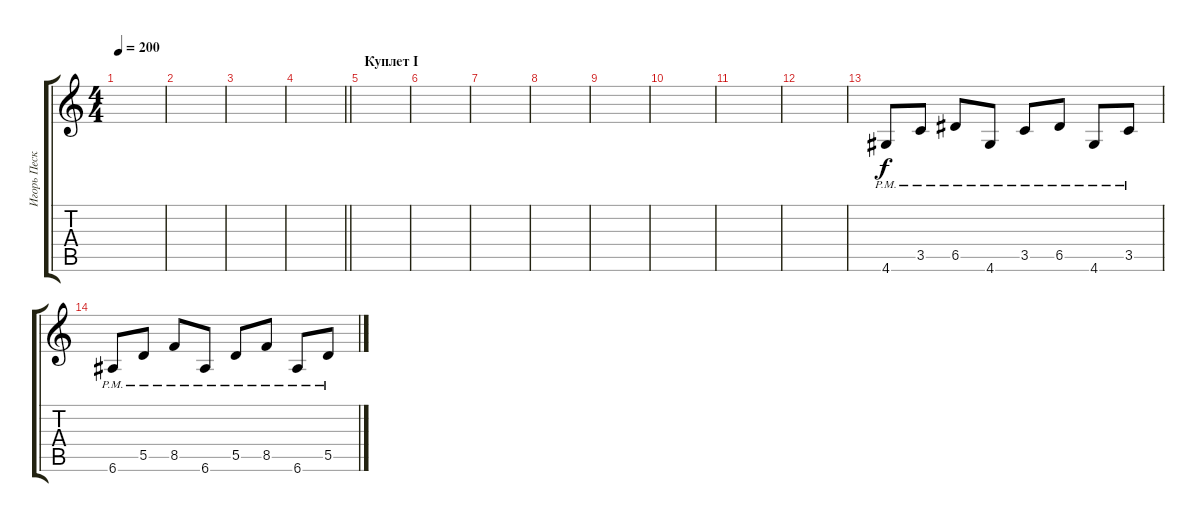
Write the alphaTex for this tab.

\track ("Игорь Пескарёв" "Игорь Песк") {instrument distortionguitar}
\staff {score tabs}
\tuning (E4 B3 G3 D3 A2 E2) {hide}
\ts (4 4)
\tempo 200
\clef g2
\ks c
|
|
|
\barLineRight lightlight
|
\section ("" "Куплет I")
|
|
|
|
|
|
|
|
4.6{pm}.8 3.5{pm}.8 6.5{pm}.8 4.6{pm}.8 3.5{pm}.8 6.5{pm}.8 4.6{pm}.8 3.5{pm}.8 |
6.6{pm}.8 5.5{pm}.8 8.5{pm}.8 6.6{pm}.8 5.5{pm}.8 8.5{pm}.8 6.6{pm}.8 5.5{pm}.8
